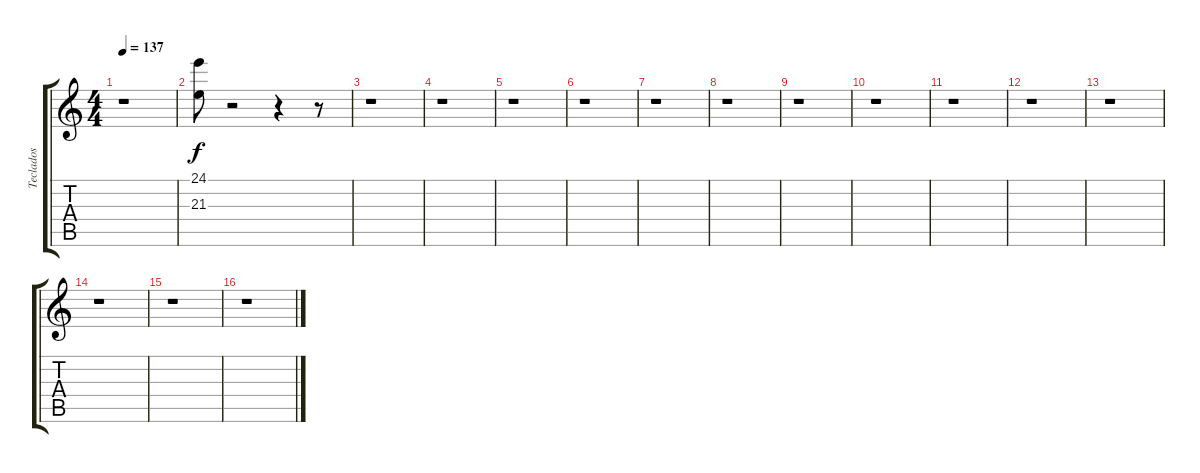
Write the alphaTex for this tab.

\track ("Teclados" "Teclados") {instrument synthstrings1}
\staff {score tabs}
\tuning (E4 B3 G3 D3 A2 E2) {hide}
\ts (4 4)
\tempo 137
\clef g2
\ks c
r.1{dy f} |
(24.1 21.3).8 r.2 r.4 r.8 |
r.1 |
r.1 |
r.1 |
r.1 |
r.1 |
r.1 |
r.1 |
r.1 |
r.1 |
r.1 |
r.1 |
r.1 |
r.1 |
r.1
